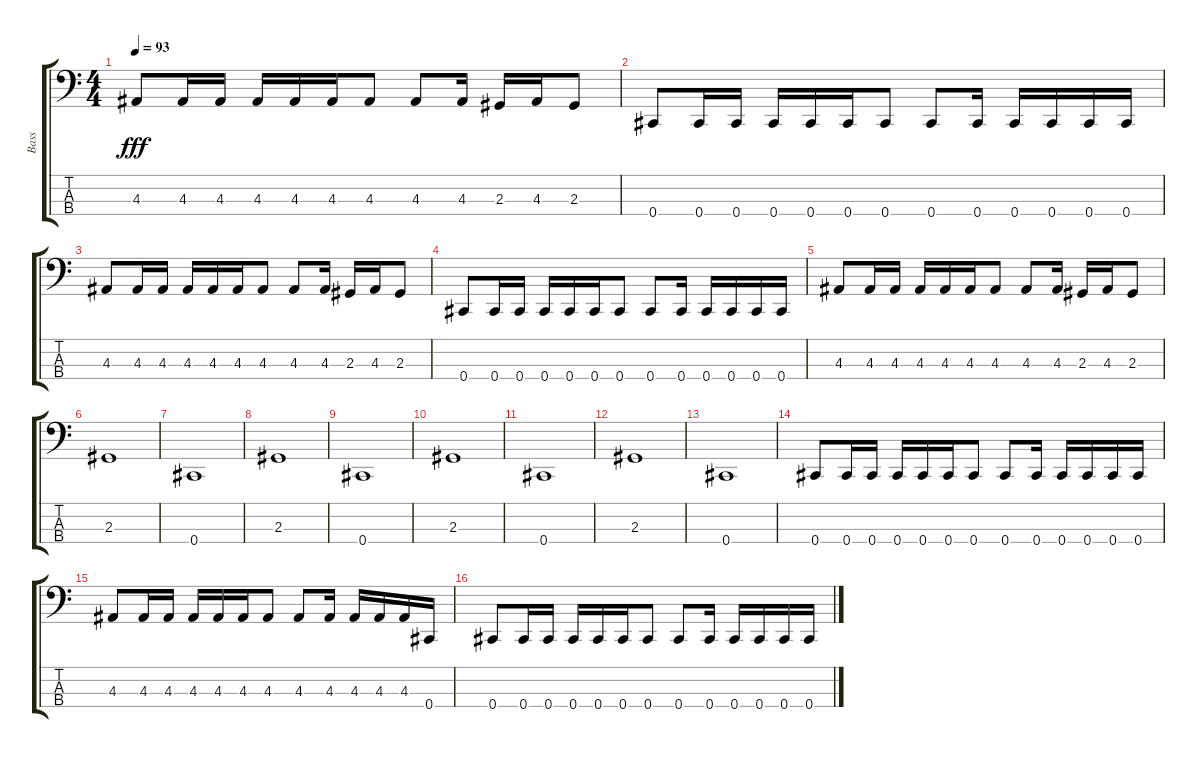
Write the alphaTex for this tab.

\track ("Bass" "Bass") {instrument electricbassfinger}
\staff {score tabs}
\tuning (G2 D2 Gb1 Db1) {hide}
\ts (4 4)
\tempo 93
\clef f4
\ks c
4.3.8{dy fff} 4.3.16 4.3.16 4.3.16 4.3.16 4.3.16 4.3.8 4.3.8 4.3.16 2.3.16 4.3.16 2.3.8 |
0.4.8 0.4.16 0.4.16 0.4.16 0.4.16 0.4.16 0.4.8 0.4.8 0.4.16 0.4.16 0.4.16 0.4.16 0.4.16 |
4.3.8 4.3.16 4.3.16 4.3.16 4.3.16 4.3.16 4.3.8 4.3.8 4.3.16 2.3.16 4.3.16 2.3.8 |
0.4.8 0.4.16 0.4.16 0.4.16 0.4.16 0.4.16 0.4.8 0.4.8 0.4.16 0.4.16 0.4.16 0.4.16 0.4.16 |
4.3.8 4.3.16 4.3.16 4.3.16 4.3.16 4.3.16 4.3.8 4.3.8 4.3.16 2.3.16 4.3.16 2.3.8 |
2.3.1 |
0.4.1 |
2.3.1 |
0.4.1 |
2.3.1 |
0.4.1 |
2.3.1 |
0.4.1 |
0.4.8 0.4.16 0.4.16 0.4.16 0.4.16 0.4.16 0.4.8 0.4.8 0.4.16 0.4.16 0.4.16 0.4.16 0.4.16 |
4.3.8 4.3.16 4.3.16 4.3.16 4.3.16 4.3.16 4.3.8 4.3.8 4.3.16 4.3.16 4.3.16 4.3.16 0.4.16 |
0.4.8 0.4.16 0.4.16 0.4.16 0.4.16 0.4.16 0.4.8 0.4.8 0.4.16 0.4.16 0.4.16 0.4.16 0.4.16
